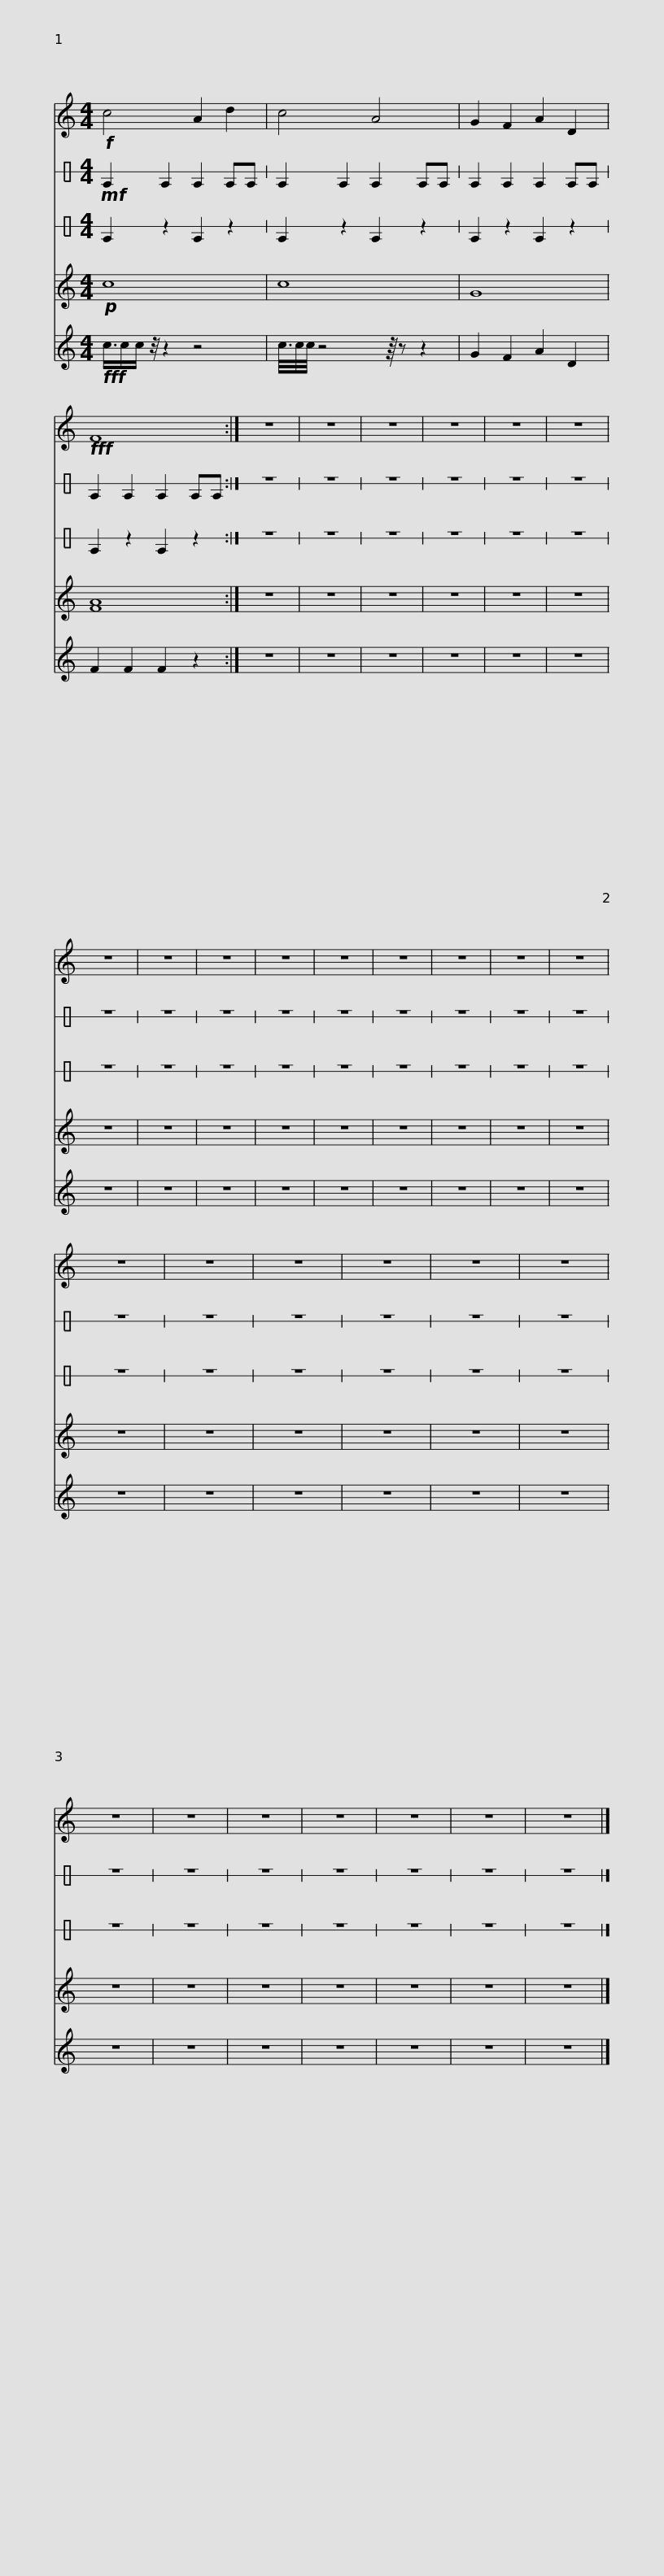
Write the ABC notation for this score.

X:1
%%score 1 2 3 4 5
L:1/8
M:4/4
I:linebreak $
K:C
V:1 treble
V:2 perc stafflines=1
K:none
V:3 perc stafflines=1
K:none
V:4 treble
V:5 treble
V:1
!f! c4 A2 d2 | c4 A4 | G2 F2 A2 D2 |!fff! F8 :| z8 | %5
 z8 | z8 | z8 |$ z8 | z8 | %10
 z8 | z8 | z8 | z8 | z8 | %15
 z8 | z8 | z8 | z8 | z8 | %20
 z8 | z8 | z8 | z8 | z8 | %25
 z8 | z8 | z8 | z8 | z8 |$ %30
 z8 | z8 |] %32
V:2
!mf! E2 E2 E2 EE | E2 E2 E2 EE | E2 E2 E2 EE | E2 E2 E2 EE :| z8 | %5
 z8 | z8 | z8 |$ z8 | z8 | %10
 z8 | z8 | z8 | z8 | z8 | %15
 z8 | z8 | z8 | z8 | z8 | %20
 z8 | z8 | z8 | z8 | z8 | %25
 z8 | z8 | z8 | z8 | z8 |$ %30
 z8 | z8 |] %32
V:3
 E2 z2 E2 z2 | E2 z2 E2 z2 | E2 z2 E2 z2 | E2 z2 E2 z2 :| z8 | %5
 z8 | z8 | z8 |$ z8 | z8 | %10
 z8 | z8 | z8 | z8 | z8 | %15
 z8 | z8 | z8 | z8 | z8 | %20
 z8 | z8 | z8 | z8 | z8 | %25
 z8 | z8 | z8 | z8 | z8 |$ %30
 z8 | z8 |] %32
V:4
!p! c8 | c8 | G8 | [FA]8 :| z8 | %5
 z8 | z8 | z8 |$ z8 | z8 | %10
 z8 | z8 | z8 | z8 | z8 | %15
 z8 | z8 | z8 | z8 | z8 | %20
 z8 | z8 | z8 | z8 | z8 | %25
 z8 | z8 | z8 | z8 | z8 |$ %30
 z8 | z8 |] %32
V:5
!fff! c3/4c/c/ z/4 z2 z4 | c3/8c/4c/4 z4 z/8 z z2 | G2 F2 A2 D2 | F2 F2 F2 z2 :| z8 | %5
 z8 | z8 | z8 |$ z8 | z8 | %10
 z8 | z8 | z8 | z8 | z8 | %15
 z8 | z8 | z8 | z8 | z8 | %20
 z8 | z8 | z8 | z8 | z8 | %25
 z8 | z8 | z8 | z8 | z8 |$ %30
 z8 | z8 |] %32
